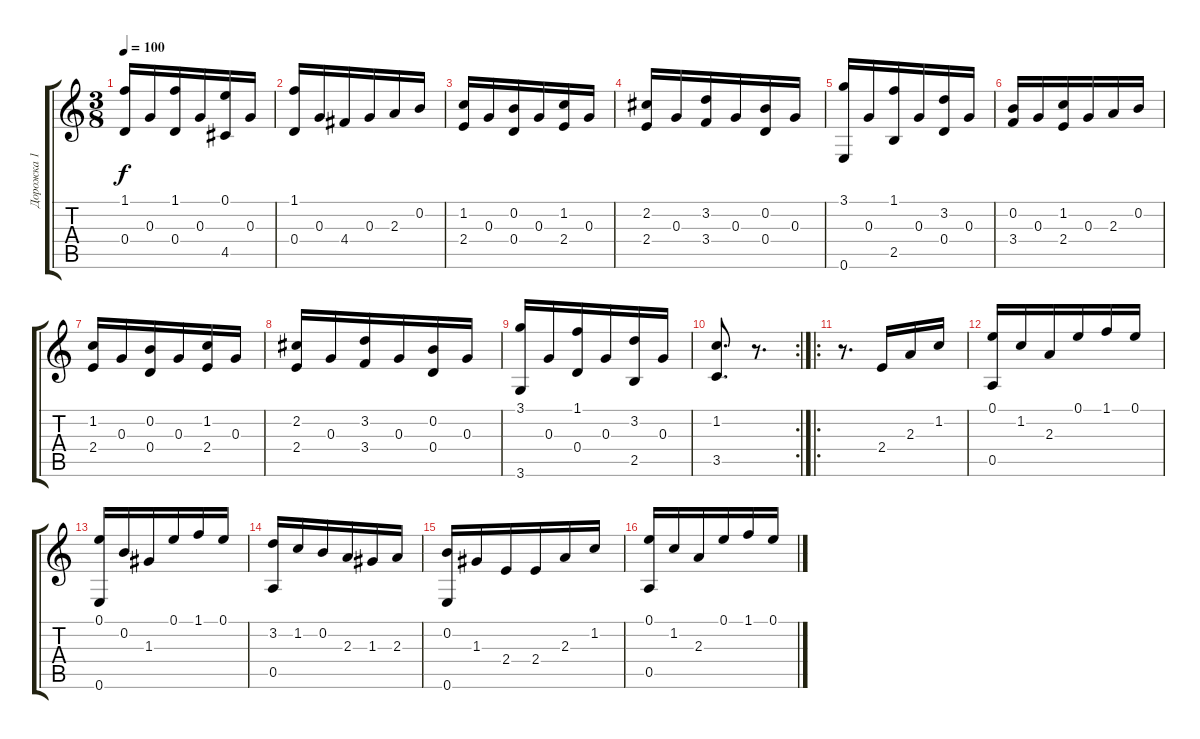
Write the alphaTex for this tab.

\track ("Дорожка 1" "Дорожка 1") {instrument acousticguitarnylon}
\staff {score tabs}
\tuning (E4 B3 G3 D3 A2 E2) {hide}
\ts (3 8)
\tempo 100
\clef g2
\ks c
(1.1 0.4).16{dy f} 0.3.16 (1.1 0.4).16 0.3.16 (0.1 4.5).16 0.3.16 |
(1.1 0.4).16 0.3.16 4.4.16 0.3.16 2.3.16 0.2.16 |
(1.2 2.4).16 0.3.16 (0.2 0.4).16 0.3.16 (1.2 2.4).16 0.3.16 |
(2.2 2.4).16 0.3.16 (3.2 3.4).16 0.3.16 (0.2 0.4).16 0.3.16 |
(3.1 0.6).16 0.3.16 (1.1 2.5).16 0.3.16 (3.2 0.4).16 0.3.16 |
(0.2 3.4).16 0.3.16 (1.2 2.4).16 0.3.16 2.3.16 0.2.16 |
(1.2 2.4).16 0.3.16 (0.2 0.4).16 0.3.16 (1.2 2.4).16 0.3.16 |
(2.2 2.4).16 0.3.16 (3.2 3.4).16 0.3.16 (0.2 0.4).16 0.3.16 |
(3.1 3.6).16 0.3.16 (1.1 0.4).16 0.3.16 (3.2 2.5).16 0.3.16 |
\rc 2
(1.2 3.5).8{d} r.8{d} |
\ro
r.8{d} 2.4.16 2.3.16 1.2.16 |
(0.1 0.5).16 1.2.16 2.3.16 0.1.16 1.1.16 0.1.16 |
(0.1 0.6).16 0.2.16 1.3.16 0.1.16 1.1.16 0.1.16 |
(3.2 0.5).16 1.2.16 0.2.16 2.3.16 1.3.16 2.3.16 |
(0.2 0.6).16 1.3.16 2.4.16 2.4.16 2.3.16 1.2.16 |
(0.1 0.5).16 1.2.16 2.3.16 0.1.16 1.1.16 0.1.16
